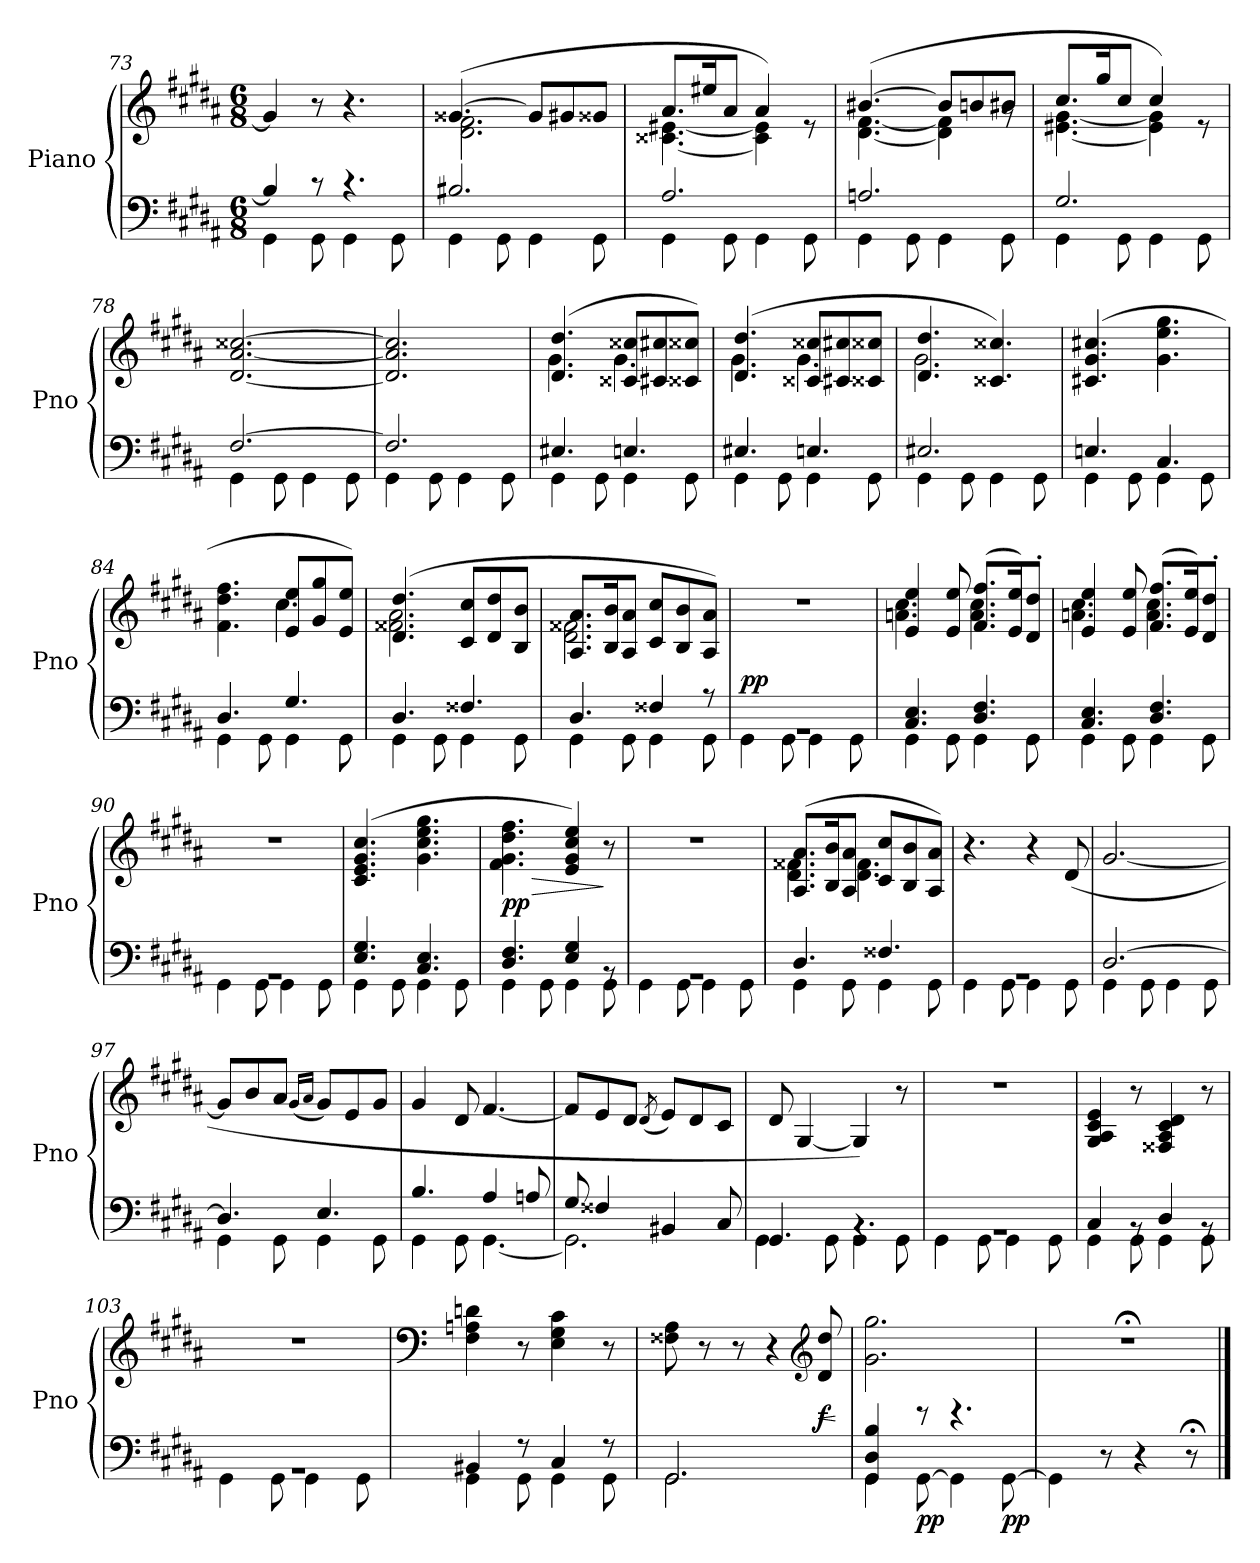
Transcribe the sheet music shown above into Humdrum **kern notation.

**kern	**kern	**dynam
*part1	*part1	*part1
*staff2	*staff1	*staff1/2
*I"Piano	*	*
*I'Pno	*	*
*clefF4	*clefG2	*
*k[f#c#g#d#a#]	*k[f#c#g#d#a#]	*
*M6/8	*M6/8	*
=73	=73	=73
*^	*	*
4B/]	4GG#\	4g#/]	.
8r	8GG#\	8r	.
4.r	4GG#\	4.r	.
.	8GG#\	.	.
=74	=74	=74	=74
*	*	*^	*
2.B#X/	4GG#\	([4.g##X/	2.d#\ 2.f#\	.
.	8GG#\	.	.	.
.	4GG#\	8g##/L]	.	.
.	.	8g#X/	.	.
.	8GG#\	8g##X/J	.	.
=75	=75	=75	=75	=75
2.A#/	4GG#\	8.a#/L	[4.c##X\ [4.e#X\	.
.	.	16ee#X/K	.	.
.	8GG#\	8a#/J	.	.
.	4GG#\	4a#/)	4c##\] 4e#\]	.
.	8GG#\	8re	8ryy	.
!!LO:LB:g=z	!!
=76	=76	=76	=76	=76
2.An/	4GG#\	([4.b#X/	[4.d#\ [4.f#\	.
.	8GG#\	.	.	.
.	4GG#\	8b#/L]	4d#\] 4f#\]	.
.	.	8bn/	.	.
.	8GG#\	8b#X/J	8rg	.
=77	=77	=77	=77	=77
2.G#/	4GG#\	8.cc#/L	[4.e#X\ [4.g#\	.
.	.	16gg#/K	.	.
.	8GG#\	8cc#/J	.	.
.	4GG#\	4cc#/)	4e#\] 4g#\]	.
.	8GG#\	8re	8ryy	.
*	*	*v	*v	*
=78	=78	=78	=78
[2.F#/	4GG#\	[2.d#/ [2.a#/ [2.cc##X/	.
.	8GG#\	.	.
.	4GG#\	.	.
.	8GG#\	.	.
=79	=79	=79	=79
2.F#/]	4GG#\	2.d#/] 2.a#/] 2.cc##/]	.
.	8GG#\	.	.
.	4GG#\	.	.
.	8GG#\	.	.
=80	=80	=80	=80
*	*	*^	*
4.E#X/	4GG#\	(>4.d#/ 4.dd#/	4.g#\	.
.	8GG#\	.	.	.
4.En/	4GG#\	8c##X/ 8cc##X/L	4.g#\	.
.	.	8c#X/ 8cc#X/	.	.
.	8GG#\	8c##X/ 8cc##X/J)	.	.
!!LO:LB:g=z	!!
=81	=81	=81	=81	=81
4.E#X/	4GG#\	(>4.d#/ 4.dd#/	4.g#\	.
.	8GG#\	.	.	.
4.En/	4GG#\	8c##X/ 8cc##X/L	4.g#\	.
.	.	8c#X/ 8cc#X/	.	.
.	8GG#\	8c##X/ 8cc##X/J	.	.
=82	=82	=82	=82	=82
2.E#X/	4GG#\	4.d#/ 4.dd#/	2.g#\	.
.	8GG#\	.	.	.
.	4GG#\	4.c##X/ 4.cc##X/)	.	.
.	8GG#\	.	.	.
*	*	*v	*v	*
=83	=83	=83	=83
4.En/	4GG#\	(4.c#X/ 4.g#/ 4.cc#X/	.
.	8GG#\	.	.
4.C#/	4GG#\	4.g#\ 4.ee\ 4.gg#\	.
.	8GG#\	.	.
=84	=84	=84	=84
*	*	*^	*
4.D#/	4GG#\	4.f#\ 4.dd#\ 4.ff#\	4.ryy	.
.	8GG#\	.	.	.
4.G#/	4GG#\	8e/ 8ee/L	4.cc#\	.
.	.	8g#/ 8gg#/	.	.
.	8GG#\	8e/ 8ee/J)	.	.
=85	=85	=85	=85	=85
4.D#/	4GG#\	(4.d#/ 4.dd#/	2.f##X\ 2.a#\	.
.	8GG#\	.	.	.
4.F##X/	4GG#\	8c#/ 8cc#/L	.	.
.	.	8d#/ 8dd#/	.	.
.	8GG#\	8B/ 8b/J	.	.
!!LO:LB:g=z	!!
=86	=86	=86	=86	=86
4.D#/	4GG#\	8.A#/ 8.a#/L	2.d#\ 2.f##X\	.
.	.	16B/ 16b/K	.	.
.	8GG#\	8A#/ 8a#/J	.	.
4F##X/	4GG#\	8c#/ 8cc#/L	.	.
.	.	8B/ 8b/	.	.
8r	8GG#\	8A#/ 8a#/J)	.	.
*	*	*v	*v	*
=87	=87	=87	=87
!	!	!	!LO:DY:a=2
2.rBB	4GG#\	2.r	pp
.	8GG#\	.	.
.	4GG#\	.	.
.	8GG#\	.	.
=88	=88	=88	=88
*	*	*^	*
4.C#/ 4.E/	4GG#\	4e/ 4ee/	4.an\ 4.cc#\	.
.	8GG#\	8e/ 8ee/	.	.
4.D#/ 4.F#/	4GG#\	(8.f#/ 8.ff#/L	4.a\ 4.cc#\	.
.	.	16e/ 16ee/K)	.	.
.	8GG#\	8d#/' 8dd#/'J	.	.
=89	=89	=89	=89	=89
4.C#/ 4.E/	4GG#\	4e/ 4ee/	4.an\ 4.cc#\	.
.	8GG#\	8e/ 8ee/	.	.
4.D#/ 4.F#/	4GG#\	(8.f#/ 8.ff#/L	4.a\ 4.cc#\	.
.	.	16e/ 16ee/K)	.	.
.	8GG#\	8d#/' 8dd#/'J	.	.
*	*	*v	*v	*
=90	=90	=90	=90
2.rBB	4GG#\	2.r	.
.	8GG#\	.	.
.	4GG#\	.	.
.	8GG#\	.	.
=91	=91	=91	=91
4.E/ 4.G#/	4GG#\	(4.c#/ 4.e/ 4.g#/ 4.cc#/	.
.	8GG#\	.	.
4.C#/ 4.E/	4GG#\	4.g#\ 4.cc#\ 4.ee\ 4.gg#\	.
.	8GG#\	.	.
!!LO:PB:g=z
=92	=92	=92	=92
!	!	!	!LO:HP:b
!	!	!	!LO:DY:n=1:b
4.D#/ 4.F#/	4GG#\	4.f#\ 4.g#\ 4.dd#\ 4.ff#\	> pp
.	8GG#\	.	.
4E/ 4G#/	4GG#\	4e/ 4g#/ 4cc#/ 4ee/)	.
8rBB	8GG#\	8r	]
=93	=93	=93	=93
2.rBB	4GG#\	2.r	.
.	8GG#\	.	.
.	4GG#\	.	.
.	8GG#\	.	.
=94	=94	=94	=94
*	*	*^	*
4.D#/	4GG#\	(8.A#/ 8.a#/L	4.d#\ 4.f##X\	.
.	.	16B/ 16b/K	.	.
.	8GG#\	8A#/ 8a#/J	.	.
4.F##X/	4GG#\	8c#/ 8cc#/L	4.d#\ 4.f##\	.
.	.	8B/ 8b/	.	.
.	8GG#\	8A#/ 8a#/J)	.	.
*	*	*v	*v	*
=95	=95	=95	=95
2.rBB	4GG#\	4.r	.
.	8GG#\	.	.
.	4GG#\	4r	.
.	8GG#\	(8d#/	.
=96	=96	=96	=96
[2.D#/	4GG#\	[2.g#/	.
.	8GG#\	.	.
.	4GG#\	.	.
.	8GG#\	.	.
=97	=97	=97	=97
4.D#/]	4GG#\	8g#/L]	.
.	.	8b/	.
.	8GG#\	8a#/J	.
.	.	(16qg#/LL	.
.	.	16qa#/JJ	.
4.E/	4GG#\	8g#/L)	.
.	.	8e/	.
.	8GG#\	8g#/J	.
!!LO:LB:g=z
=98	=98	=98	=98
4.B/	4GG#\	4g#/	.
.	8GG#\	8d#/	.
4A#/	[4.GG#\	[4.f#/	.
8An/	.	.	.
=99	=99	=99	=99
8G#/	2.GG#\]	8f#/L]	.
4F##X/	.	8e/	.
.	.	8d#/J	.
.	.	(8qd#/	.
4BB#X/	.	8e/L)	.
.	.	8d#/	.
8C#/	.	8c#/J	.
=100	=100	=100	=100
4.GG#/	4GG#\	8d#/	.
.	.	[4G#/	.
.	8GG#\	.	.
4.rBB	4GG#\	4G#/])	.
.	8GG#\	8r	.
=101	=101	=101	=101
2.rBB	4GG#\	2.r	.
.	8GG#\	.	.
.	4GG#\	.	.
.	8GG#\	.	.
=102	=102	=102	=102
4C#/	4GG#\	4G#/ 4A#/ 4c#/ 4e/	.
8rBB	8GG#\	8r	.
4D#/	4GG#\	4F##X/ 4A#/ 4c#/ 4d#/	.
8rBB	8GG#\	8r	.
=103	=103	=103	=103
2.rBB	4GG#\	2.r	.
.	8GG#\	.	.
.	4GG#\	.	.
.	8GG#\	.	.
!!LO:LB:g=z
=104	=104	=104	=104
*	*	*clefF4	*
4BB#X/	4GG#\	4F#\ 4An\ 4dn\	.
8r	8GG#\	8r	.
4C#/	4GG#\	4E\ 4G#\ 4c#\	.
8r	8GG#\	8r	.
=105	=105	=105	=105
2.GG#/	2.GG#\	8F##X\ 8A#\	.
.	.	8r	.
.	.	8r	.
.	.	4r	.
*	*	*clefG2	*
!	!	!	!LO:HP:b
!	!	!	!LO:DY:n=1:b
.	.	8d#/ 8dd#/	< f
*v	*v	*	*
.	.	[
=106	=106	=106
*^	*	*
4GG#\	4GG#/ 4D#/ 4B/	2.g#\ 2.gg#\	.
!	!	!	!LO:DY:b=2
[8GG#\	8re	.	pp
4GG#\]	4.re	.	.
!	!	!	!LO:DY:b=2
[8GG#\	.	.	pp
*v	*v	*	*
=107	=107	=107
4GG#\]	2.r;<	.
8r	.	.
4r	.	.
8r;<	.	.
==	==	==
*-	*-	*-
